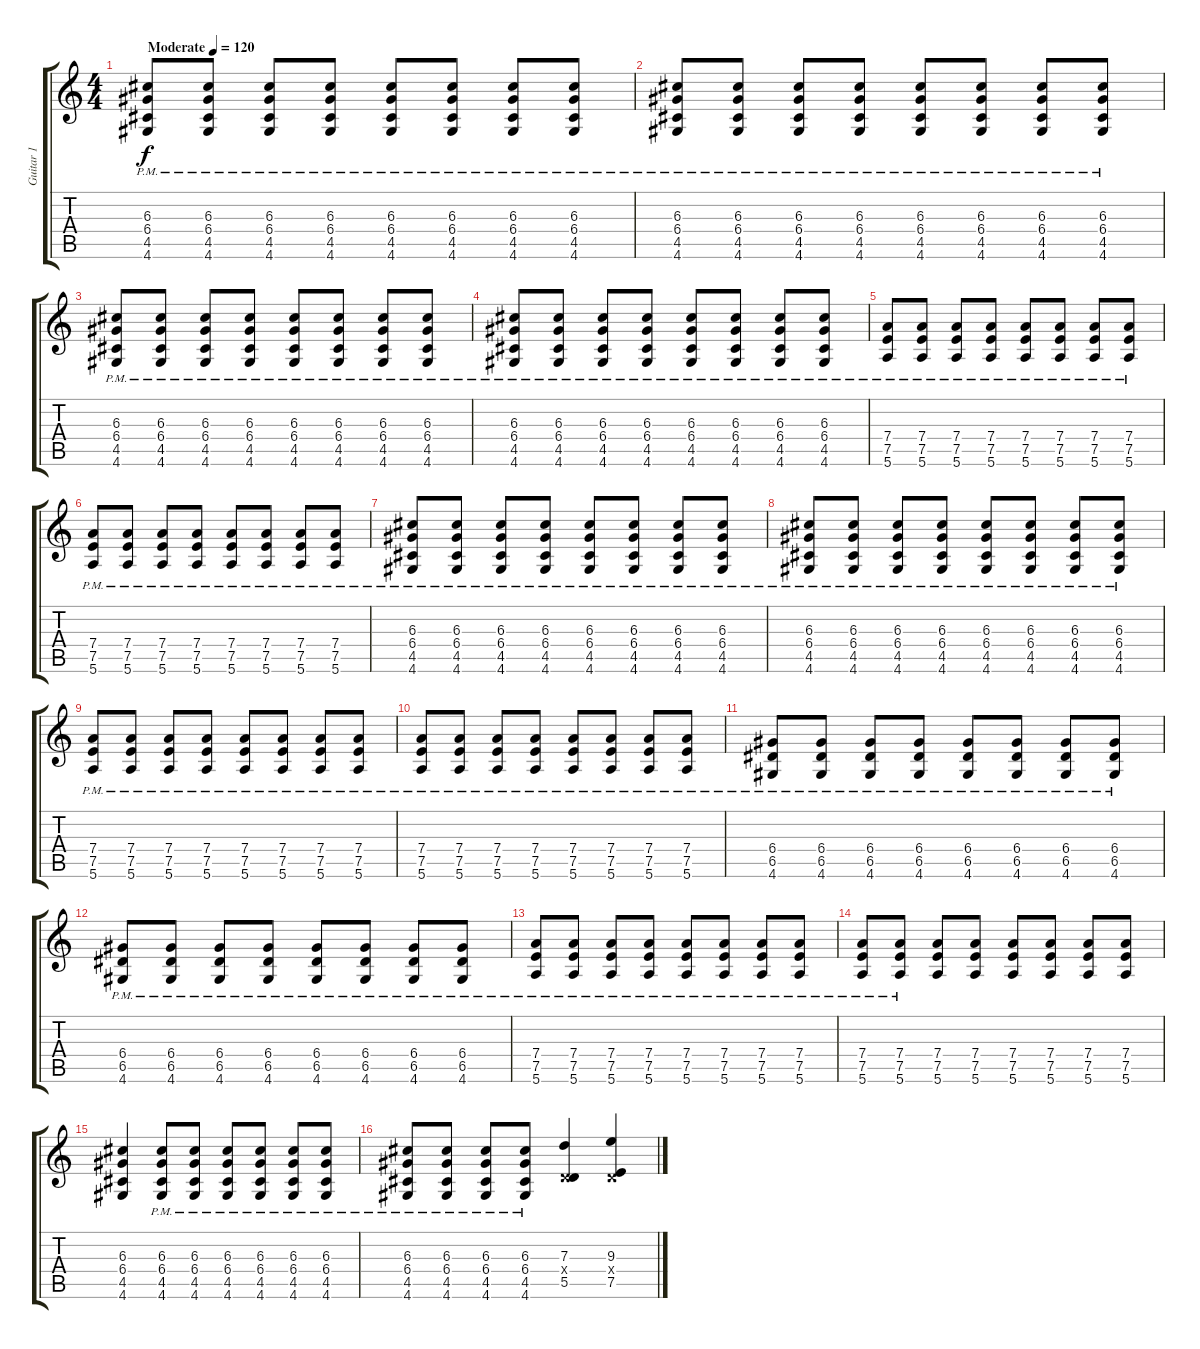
\track ("Guitar 1" "Guitar 1") {instrument distortionguitar}
\staff {score tabs}
\tuning (E4 B3 G3 D3 A2 E2) {hide}
\ts (4 4)
\tempo (120 "Moderate")
\clef g2
\ks c
(6.3{pm} 6.4{pm} 4.5{pm} 4.6{pm}).8{dy f instrument distortionguitar} (6.3{pm} 6.4{pm} 4.5{pm} 4.6{pm}).8 (6.3{pm} 6.4{pm} 4.5{pm} 4.6{pm}).8 (6.3{pm} 6.4{pm} 4.5{pm} 4.6{pm}).8 (6.3{pm} 6.4{pm} 4.5{pm} 4.6{pm}).8 (6.3{pm} 6.4{pm} 4.5{pm} 4.6{pm}).8 (6.3{pm} 6.4{pm} 4.5{pm} 4.6{pm}).8 (6.3{pm} 6.4{pm} 4.5{pm} 4.6{pm}).8 |
(6.3{pm} 6.4{pm} 4.5{pm} 4.6{pm}).8 (6.3{pm} 6.4{pm} 4.5{pm} 4.6{pm}).8 (6.3{pm} 6.4{pm} 4.5{pm} 4.6{pm}).8 (6.3{pm} 6.4{pm} 4.5{pm} 4.6{pm}).8 (6.3{pm} 6.4{pm} 4.5{pm} 4.6{pm}).8 (6.3{pm} 6.4{pm} 4.5{pm} 4.6{pm}).8 (6.3{pm} 6.4{pm} 4.5{pm} 4.6{pm}).8 (6.3{pm} 6.4{pm} 4.5{pm} 4.6{pm}).8 |
(6.3{pm} 6.4{pm} 4.5{pm} 4.6{pm}).8 (6.3{pm} 6.4{pm} 4.5{pm} 4.6{pm}).8 (6.3{pm} 6.4{pm} 4.5{pm} 4.6{pm}).8 (6.3{pm} 6.4{pm} 4.5{pm} 4.6{pm}).8 (6.3{pm} 6.4{pm} 4.5{pm} 4.6{pm}).8 (6.3{pm} 6.4{pm} 4.5{pm} 4.6{pm}).8 (6.3{pm} 6.4{pm} 4.5{pm} 4.6{pm}).8 (6.3{pm} 6.4{pm} 4.5{pm} 4.6{pm}).8 |
(6.3{pm} 6.4{pm} 4.5{pm} 4.6{pm}).8 (6.3{pm} 6.4{pm} 4.5{pm} 4.6{pm}).8 (6.3{pm} 6.4{pm} 4.5{pm} 4.6{pm}).8 (6.3{pm} 6.4{pm} 4.5{pm} 4.6{pm}).8 (6.3{pm} 6.4{pm} 4.5{pm} 4.6{pm}).8 (6.3{pm} 6.4{pm} 4.5{pm} 4.6{pm}).8 (6.3{pm} 6.4{pm} 4.5{pm} 4.6{pm}).8 (6.3{pm} 6.4{pm} 4.5{pm} 4.6{pm}).8 |
(7.4{pm} 7.5{pm} 5.6{pm}).8 (7.4{pm} 7.5{pm} 5.6{pm}).8 (7.4{pm} 7.5{pm} 5.6{pm}).8 (7.4{pm} 7.5{pm} 5.6{pm}).8 (7.4{pm} 7.5{pm} 5.6{pm}).8 (7.4{pm} 7.5{pm} 5.6{pm}).8 (7.4{pm} 7.5{pm} 5.6{pm}).8 (7.4{pm} 7.5{pm} 5.6{pm}).8 |
(7.4{pm} 7.5{pm} 5.6{pm}).8 (7.4{pm} 7.5{pm} 5.6{pm}).8 (7.4{pm} 7.5{pm} 5.6{pm}).8 (7.4{pm} 7.5{pm} 5.6{pm}).8 (7.4{pm} 7.5{pm} 5.6{pm}).8 (7.4{pm} 7.5{pm} 5.6{pm}).8 (7.4{pm} 7.5{pm} 5.6{pm}).8 (7.4{pm} 7.5{pm} 5.6{pm}).8 |
(6.3{pm} 6.4{pm} 4.5{pm} 4.6{pm}).8 (6.3{pm} 6.4{pm} 4.5{pm} 4.6{pm}).8 (6.3{pm} 6.4{pm} 4.5{pm} 4.6{pm}).8 (6.3{pm} 6.4{pm} 4.5{pm} 4.6{pm}).8 (6.3{pm} 6.4{pm} 4.5{pm} 4.6{pm}).8 (6.3{pm} 6.4{pm} 4.5{pm} 4.6{pm}).8 (6.3{pm} 6.4{pm} 4.5{pm} 4.6{pm}).8 (6.3{pm} 6.4{pm} 4.5{pm} 4.6{pm}).8 |
(6.3{pm} 6.4{pm} 4.5{pm} 4.6{pm}).8 (6.3{pm} 6.4{pm} 4.5{pm} 4.6{pm}).8 (6.3{pm} 6.4{pm} 4.5{pm} 4.6{pm}).8 (6.3{pm} 6.4{pm} 4.5{pm} 4.6{pm}).8 (6.3{pm} 6.4{pm} 4.5{pm} 4.6{pm}).8 (6.3{pm} 6.4{pm} 4.5{pm} 4.6{pm}).8 (6.3{pm} 6.4{pm} 4.5{pm} 4.6{pm}).8 (6.3{pm} 6.4{pm} 4.5{pm} 4.6{pm}).8 |
(7.4{pm} 7.5{pm} 5.6{pm}).8 (7.4{pm} 7.5{pm} 5.6{pm}).8 (7.4{pm} 7.5{pm} 5.6{pm}).8 (7.4{pm} 7.5{pm} 5.6{pm}).8 (7.4{pm} 7.5{pm} 5.6{pm}).8 (7.4{pm} 7.5{pm} 5.6{pm}).8 (7.4{pm} 7.5{pm} 5.6{pm}).8 (7.4{pm} 7.5{pm} 5.6{pm}).8 |
(7.4{pm} 7.5{pm} 5.6{pm}).8 (7.4{pm} 7.5{pm} 5.6{pm}).8 (7.4{pm} 7.5{pm} 5.6{pm}).8 (7.4{pm} 7.5{pm} 5.6{pm}).8 (7.4{pm} 7.5{pm} 5.6{pm}).8 (7.4{pm} 7.5{pm} 5.6{pm}).8 (7.4{pm} 7.5{pm} 5.6{pm}).8 (7.4{pm} 7.5{pm} 5.6{pm}).8 |
(6.4{pm} 6.5{pm} 4.6{pm}).8 (6.4{pm} 6.5{pm} 4.6{pm}).8 (6.4{pm} 6.5{pm} 4.6{pm}).8 (6.4{pm} 6.5{pm} 4.6{pm}).8 (6.4{pm} 6.5{pm} 4.6{pm}).8 (6.4{pm} 6.5{pm} 4.6{pm}).8 (6.4{pm} 6.5{pm} 4.6{pm}).8 (6.4{pm} 6.5{pm} 4.6{pm}).8 |
(6.4{pm} 6.5{pm} 4.6{pm}).8 (6.4{pm} 6.5{pm} 4.6{pm}).8 (6.4{pm} 6.5{pm} 4.6{pm}).8 (6.4{pm} 6.5{pm} 4.6{pm}).8 (6.4{pm} 6.5{pm} 4.6{pm}).8 (6.4{pm} 6.5{pm} 4.6{pm}).8 (6.4{pm} 6.5{pm} 4.6{pm}).8 (6.4{pm} 6.5{pm} 4.6{pm}).8 |
(7.4{pm} 7.5{pm} 5.6{pm}).8 (7.4{pm} 7.5{pm} 5.6{pm}).8 (7.4{pm} 7.5{pm} 5.6{pm}).8 (7.4{pm} 7.5{pm} 5.6{pm}).8 (7.4{pm} 7.5{pm} 5.6{pm}).8 (7.4{pm} 7.5{pm} 5.6{pm}).8 (7.4{pm} 7.5{pm} 5.6{pm}).8 (7.4{pm} 7.5{pm} 5.6{pm}).8 |
(7.4{pm} 7.5{pm} 5.6{pm}).8 (7.4{pm} 7.5{pm} 5.6{pm}).8 (7.4 7.5 5.6).8 (7.4 7.5 5.6).8 (7.4 7.5 5.6).8 (7.4 7.5 5.6).8 (7.4 7.5 5.6).8 (7.4 7.5 5.6).8 |
(6.3 6.4 4.5 4.6).4 (6.3{pm} 6.4{pm} 4.5{pm} 4.6{pm}).8 (6.3{pm} 6.4{pm} 4.5{pm} 4.6{pm}).8 (6.3{pm} 6.4{pm} 4.5{pm} 4.6{pm}).8 (6.3{pm} 6.4{pm} 4.5{pm} 4.6{pm}).8 (6.3{pm} 6.4{pm} 4.5{pm} 4.6{pm}).8 (6.3{pm} 6.4{pm} 4.5{pm} 4.6{pm}).8 |
(6.3{pm} 6.4{pm} 4.5{pm} 4.6{pm}).8 (6.3{pm} 6.4{pm} 4.5{pm} 4.6{pm}).8 (6.3{pm} 6.4{pm} 4.5{pm} 4.6{pm}).8 (6.3{pm} 6.4{pm} 4.5{pm} 4.6{pm}).8 (7.3 0.4{x} 5.5).4 (9.3 0.4{x} 7.5).4
